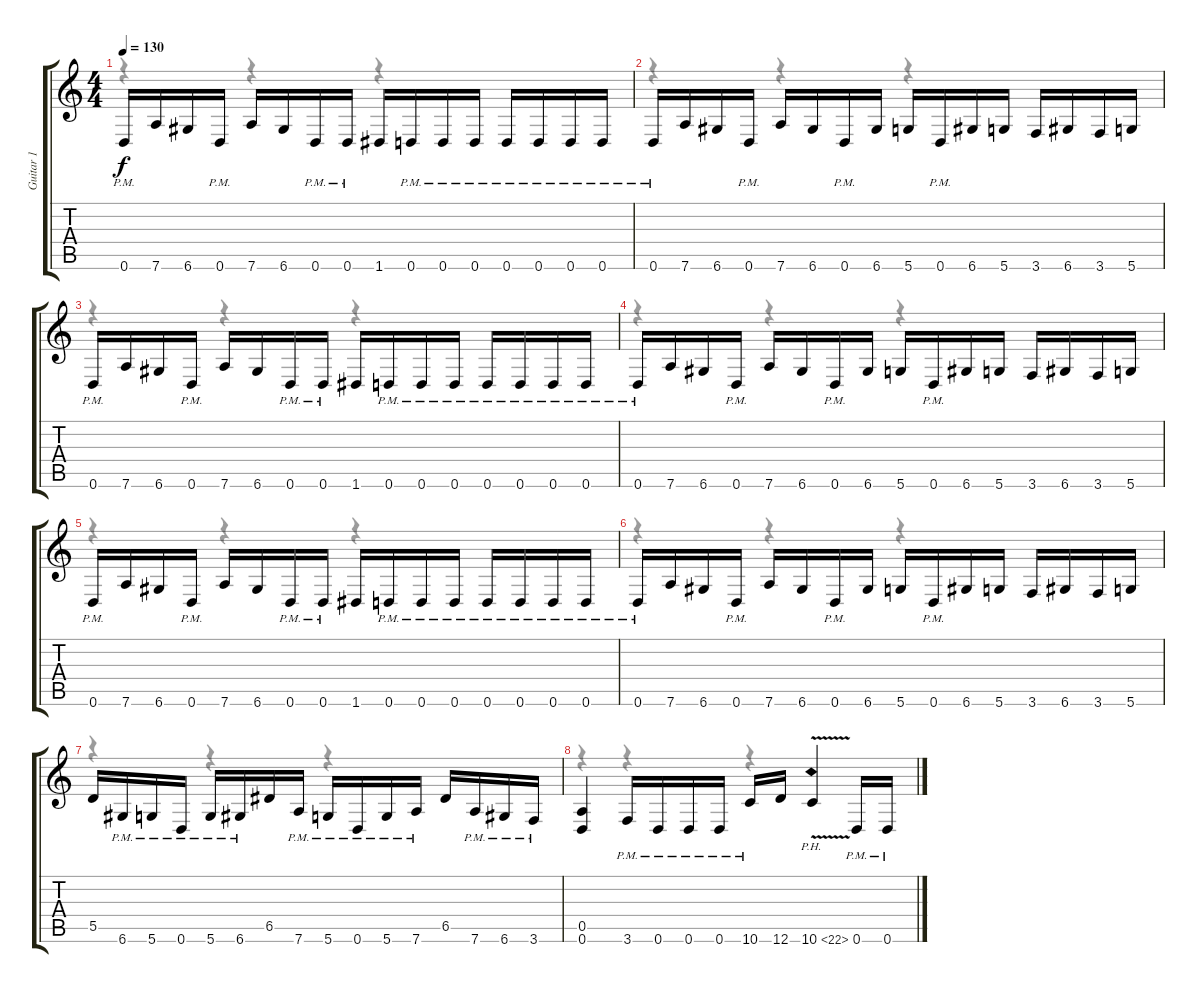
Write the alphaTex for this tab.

\track ("Guitar 1" "Guitar 1") {instrument distortionguitar}
\staff {score tabs}
\tuning (E4 B3 G3 D3 A2 D2) {hide}
\voice
\ts (4 4)
\tempo 130
\clef g2
\ks c
0.6{pm}.16{dy f} 7.6.16 6.6.16 0.6{pm}.16 7.6.16 6.6.16 0.6{pm}.16 0.6{pm}.16 1.6.16 0.6{pm}.16 0.6{pm}.16 0.6{pm}.16 0.6{pm}.16 0.6{pm}.16 0.6{pm}.16 0.6{pm}.16 |
0.6{pm}.16 7.6.16 6.6.16 0.6{pm}.16 7.6.16 6.6.16 0.6{pm}.16 6.6.16 5.6.16 0.6{pm}.16 6.6.16 5.6.16 3.6.16 6.6.16 3.6.16 5.6.16 |
0.6{pm}.16 7.6.16 6.6.16 0.6{pm}.16 7.6.16 6.6.16 0.6{pm}.16 0.6{pm}.16 1.6.16 0.6{pm}.16 0.6{pm}.16 0.6{pm}.16 0.6{pm}.16 0.6{pm}.16 0.6{pm}.16 0.6{pm}.16 |
0.6{pm}.16 7.6.16 6.6.16 0.6{pm}.16 7.6.16 6.6.16 0.6{pm}.16 6.6.16 5.6.16 0.6{pm}.16 6.6.16 5.6.16 3.6.16 6.6.16 3.6.16 5.6.16 |
0.6{pm}.16 7.6.16 6.6.16 0.6{pm}.16 7.6.16 6.6.16 0.6{pm}.16 0.6{pm}.16 1.6.16 0.6{pm}.16 0.6{pm}.16 0.6{pm}.16 0.6{pm}.16 0.6{pm}.16 0.6{pm}.16 0.6{pm}.16 |
0.6{pm}.16 7.6.16 6.6.16 0.6{pm}.16 7.6.16 6.6.16 0.6{pm}.16 6.6.16 5.6.16 0.6{pm}.16 6.6.16 5.6.16 3.6.16 6.6.16 3.6.16 5.6.16 |
5.5.16 6.6{pm}.16 5.6{pm}.16 0.6{pm}.16 5.6{pm}.16 6.6{pm}.16 6.5.16 7.6{pm}.16 5.6{pm}.16 0.6{pm}.16 5.6{pm}.16 7.6{pm}.16 6.5.16 7.6{pm}.16 6.6{pm}.16 3.6{pm}.16 |
(0.5 0.6).4 3.6{pm}.16 0.6{pm}.16 0.6{pm}.16 0.6{pm}.16 10.6{pm}.16 12.6.16 10.6{ph 12 v}.4 0.6{pm}.16 0.6{pm}.16
\voice
\clef g2
\ottava regular
\simile none
\ks c
r.4{dy f} r.4 r.4 |
r.4 r.4 r.4 |
r.4 r.4 r.4 |
r.4 r.4 r.4 |
r.4 r.4 r.4 |
r.4 r.4 r.4 |
r.4 r.4 r.4 |
r.4 r.4 r.4
